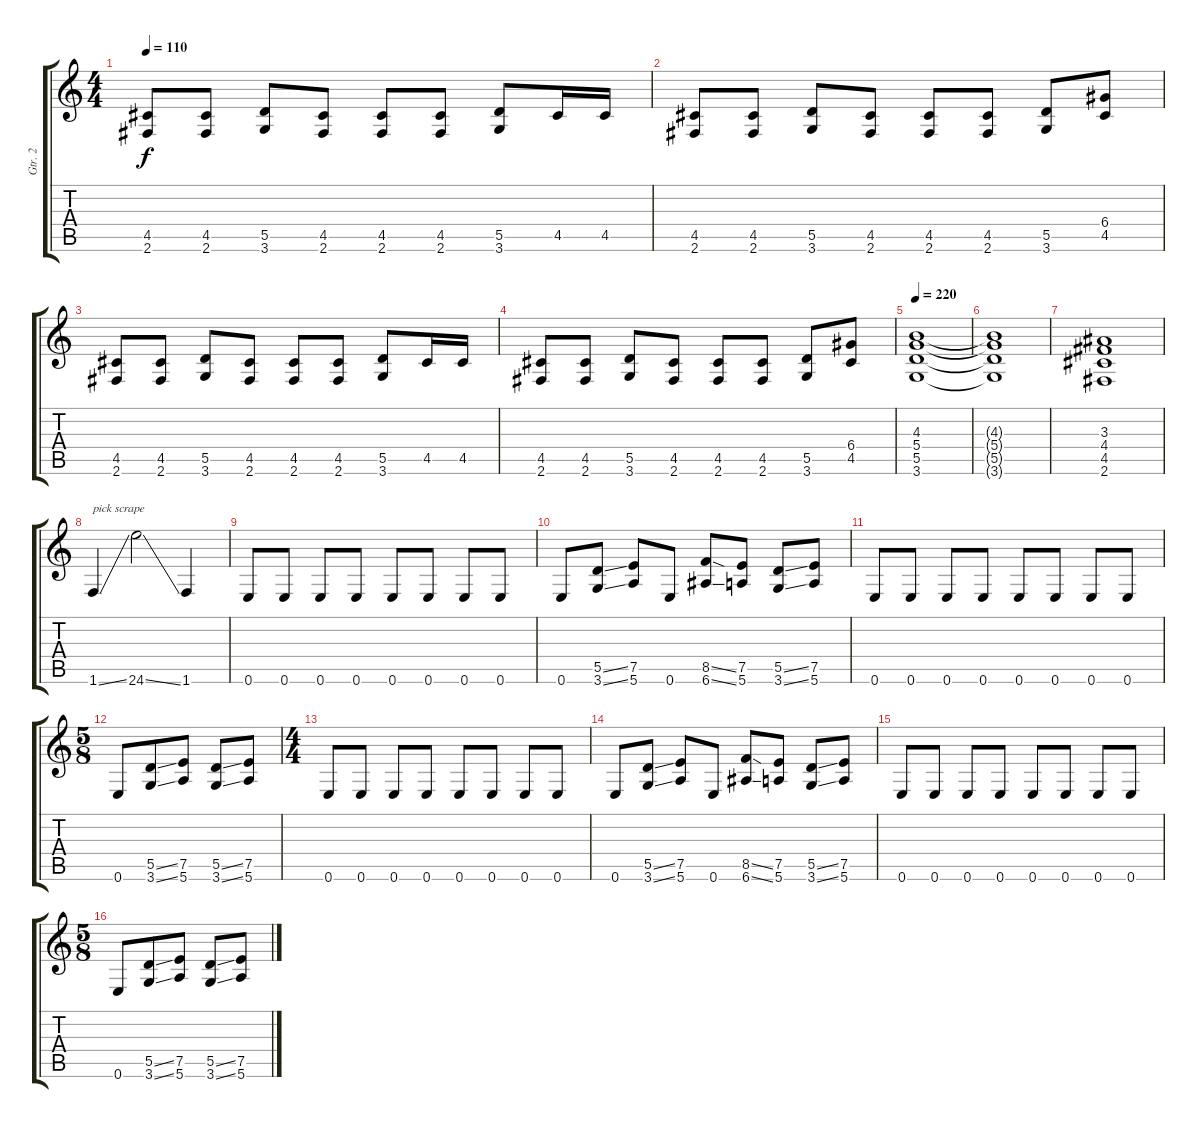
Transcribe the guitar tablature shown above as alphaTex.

\track ("Gtr. 2" "Gtr. 2") {instrument distortionguitar}
\staff {score tabs}
\tuning (E4 B3 G3 D3 A2 E2) {hide}
\ts (4 4)
\tempo 110
\clef g2
\ks c
(4.5 2.6).8{dy f} (4.5 2.6).8 (5.5 3.6).8 (4.5 2.6).8 (4.5 2.6).8 (4.5 2.6).8 (5.5 3.6).8 4.5.16 4.5.16 |
(4.5 2.6).8 (4.5 2.6).8 (5.5 3.6).8 (4.5 2.6).8 (4.5 2.6).8 (4.5 2.6).8 (5.5 3.6).8 (6.4 4.5).8 |
(4.5 2.6).8 (4.5 2.6).8 (5.5 3.6).8 (4.5 2.6).8 (4.5 2.6).8 (4.5 2.6).8 (5.5 3.6).8 4.5.16 4.5.16 |
(4.5 2.6).8 (4.5 2.6).8 (5.5 3.6).8 (4.5 2.6).8 (4.5 2.6).8 (4.5 2.6).8 (5.5 3.6).8 (6.4 4.5).8 |
\tempo 220
(4.3 5.4 5.5 3.6).1 |
(4.3{t} 5.4{t} 5.5{t} 3.6{t}).1 |
(3.3 4.4 4.5 2.6).1 |
1.6{ss}.4{txt "pick scrape"} 24.6{ss}.2 1.6.4 |
0.6.8 0.6.8 0.6.8 0.6.8 0.6.8 0.6.8 0.6.8 0.6.8 |
0.6.8 (5.5{ss} 3.6{ss}).8 (7.5 5.6).8 0.6.8 (8.5{ss} 6.6{ss}).8 (7.5 5.6).8 (5.5{ss} 3.6{ss}).8 (7.5 5.6).8 |
0.6.8 0.6.8 0.6.8 0.6.8 0.6.8 0.6.8 0.6.8 0.6.8 |
\ts (5 8)
0.6.8 (5.5{ss} 3.6{ss}).8 (7.5 5.6).8 (5.5{ss} 3.6{ss}).8 (7.5 5.6).8 |
\ts (4 4)
0.6.8 0.6.8 0.6.8 0.6.8 0.6.8 0.6.8 0.6.8 0.6.8 |
0.6.8 (5.5{ss} 3.6{ss}).8 (7.5 5.6).8 0.6.8 (8.5{ss} 6.6{ss}).8 (7.5 5.6).8 (5.5{ss} 3.6{ss}).8 (7.5 5.6).8 |
0.6.8 0.6.8 0.6.8 0.6.8 0.6.8 0.6.8 0.6.8 0.6.8 |
\ts (5 8)
0.6.8 (5.5{ss} 3.6{ss}).8 (7.5 5.6).8 (5.5{ss} 3.6{ss}).8 (7.5 5.6).8
